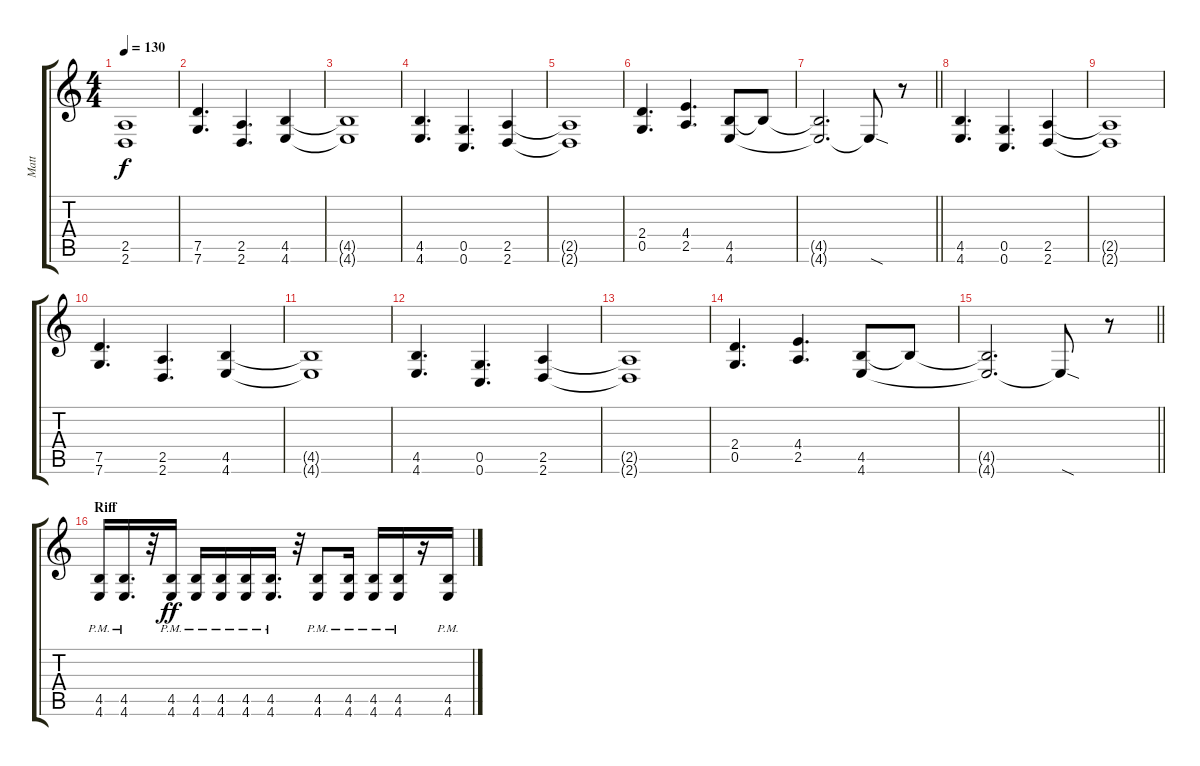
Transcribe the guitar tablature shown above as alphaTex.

\track ("Matt" "Matt") {instrument distortionguitar}
\staff {score tabs}
\tuning (D4 A3 F3 C3 G2 C2) {hide}
\ts (4 4)
\tempo 130
\clef g2
\ks c
(2.5{t} 2.6{t}).1{dy f} |
(7.5 7.6).4{d} (2.5 2.6).4{d} (4.5 4.6).4 |
(4.5{t} 4.6{t}).1 |
(4.5 4.6).4{d} (0.5 0.6).4{d} (2.5 2.6).4 |
(2.5{t} 2.6{t}).1 |
(2.4 0.5).4{d} (4.4 2.5).4{d} (4.5 4.6).8 4.5{t}.8 |
\barLineRight lightlight
(4.5{t} 4.6{t}).2{d} 4.6{sod t}.8 r.8 |
(4.5 4.6).4{d} (0.5 0.6).4{d} (2.5 2.6).4 |
(2.5{t} 2.6{t}).1 |
(7.5 7.6).4{d} (2.5 2.6).4{d} (4.5 4.6).4 |
(4.5{t} 4.6{t}).1 |
(4.5 4.6).4{d} (0.5 0.6).4{d} (2.5 2.6).4 |
(2.5{t} 2.6{t}).1 |
(2.4 0.5).4{d} (4.4 2.5).4{d} (4.5 4.6).8 4.5{t}.8 |
\barLineRight lightlight
(4.5{t} 4.6{t}).2{d} 4.6{sod t}.8 r.8 |
\section ("" "Riff")
(4.5 4.6{pm}).16 (4.5 4.6{pm}).16{d} r.32 (4.5{pm} 4.6{pm}).16{dy ff} (4.5{pm} 4.6{pm}).16 (4.5{pm} 4.6{pm}).16 (4.5{pm} 4.6{pm}).16 (4.5{pm} 4.6{pm}).16{d} r.32 (4.5{pm} 4.6{pm}).8 (4.5{pm} 4.6{pm}).16 (4.5{pm} 4.6{pm}).16 (4.5{pm} 4.6{pm}).16 r.16 (4.5{pm} 4.6{pm}).16
